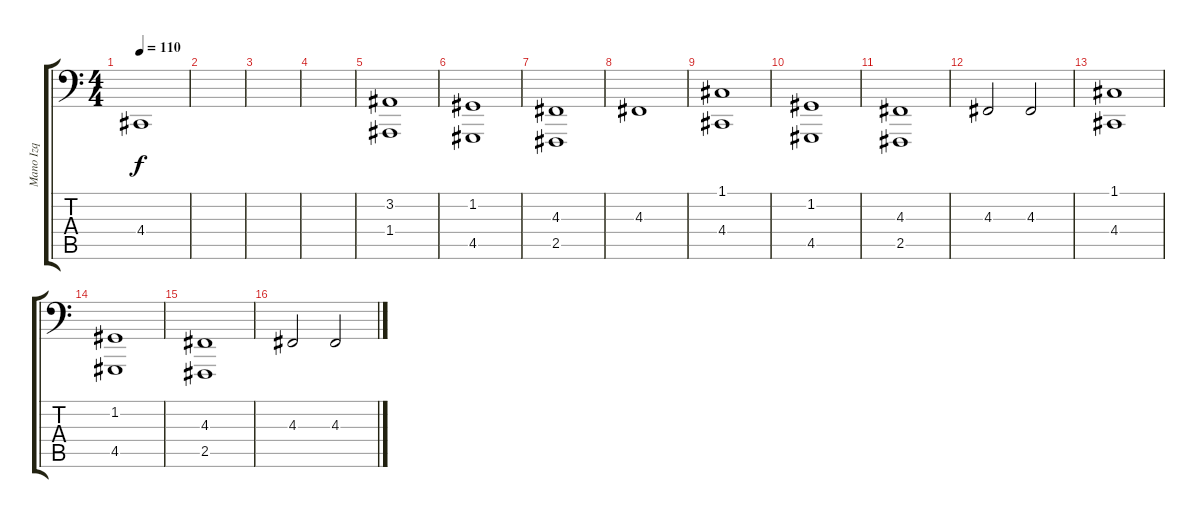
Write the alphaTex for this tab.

\track ("Mano Izq" "Mano Izq") {instrument acousticgrandpiano}
\staff {score tabs}
\tuning (C3 G2 D2 A1 E1 B0) {hide}
\ts (4 4)
\tempo 110
\clef f4
\ks c
4.4.1{dy f} |
|
|
|
(3.2 1.4).1 |
(1.2 4.5).1 |
(4.3 2.5).1 |
4.3.1 |
(1.1 4.4).1 |
(1.2 4.5).1 |
(4.3 2.5).1 |
4.3.2 4.3.2 |
(1.1 4.4).1 |
(1.2 4.5).1 |
(4.3 2.5).1 |
4.3.2 4.3.2
